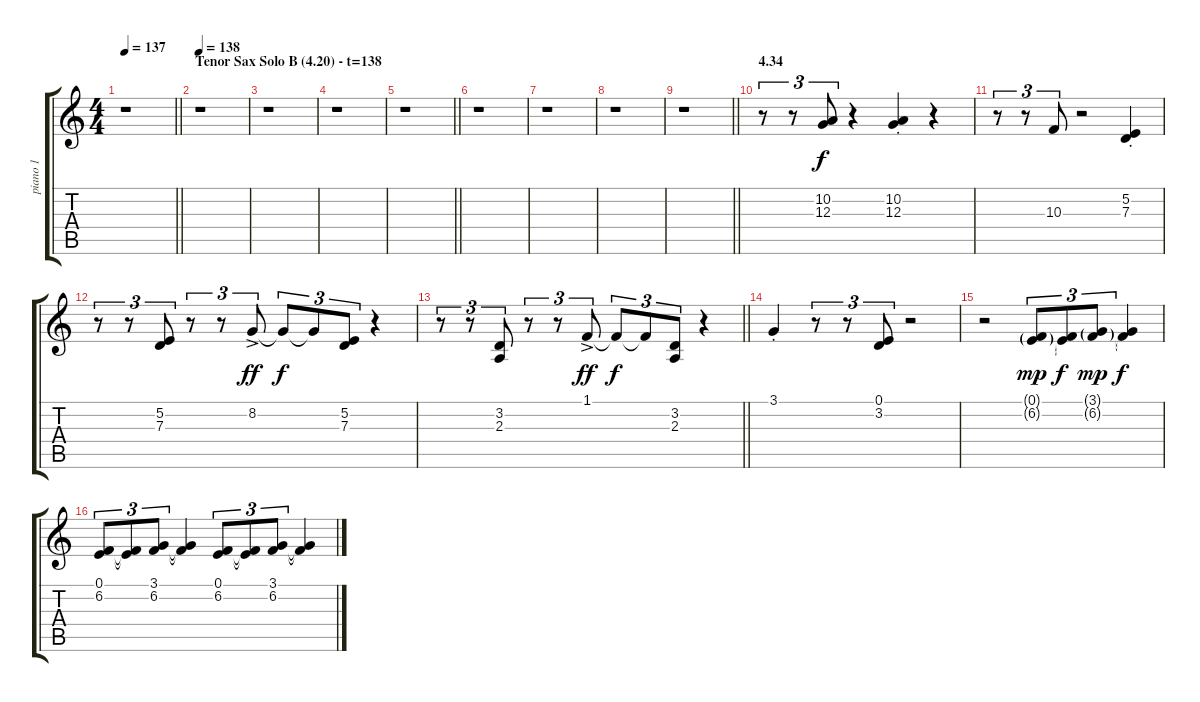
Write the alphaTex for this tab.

\track ("piano 1" "piano 1") {instrument acousticgrandpiano}
\staff {score tabs}
\tuning (E4 B3 G3 D3 A2 E2) {hide}
\ts (4 4)
\tempo 137
\clef g2
\barLineRight lightlight
\ks c
r.1{dy f} |
\section ("" "Tenor Sax Solo B (4.20) - t=138")
\tempo 138
r.1 |
r.1 |
r.1 |
\barLineRight lightlight
r.1 |
r.1 |
r.1 |
r.1 |
\barLineRight lightlight
r.1 |
\section ("" "4.34")
r.8{tu (3 2)} r.8{tu (3 2)} (10.2 12.3).8{tu (3 2)} r.4 (10.2{st} 12.3{st}).4 r.4 |
r.8{tu (3 2)} r.8{tu (3 2)} 10.3.8{tu (3 2)} r.2 (5.2{st} 7.3{st}).4 |
r.8{tu (3 2)} r.8{tu (3 2)} (5.2 7.3).8{tu (3 2)} r.8{tu (3 2)} r.8{tu (3 2)} 8.2{ac}.8{tu (3 2) dy ff} 8.2{t}.8{tu (3 2) dy f} 8.2{t}.8{tu (3 2)} (5.2 7.3).8{tu (3 2)} r.4 |
\barLineRight lightlight
r.8{tu (3 2)} r.8{tu (3 2)} (3.2 2.3).8{tu (3 2)} r.8{tu (3 2)} r.8{tu (3 2)} 1.1{ac}.8{tu (3 2) dy ff} 1.1{t}.8{tu (3 2) dy f} 1.1{t}.8{tu (3 2)} (3.2 2.3).8{tu (3 2)} r.4 |
3.1{st}.4 r.8{tu (3 2)} r.8{tu (3 2)} (0.1 3.2).8{tu (3 2)} r.2 |
r.2 (0.1{g} 6.2{g}).8{tu (3 2) dy mp} (0.1{t} 6.2{t}).8{tu (3 2) dy f} (3.1{g} 6.2{g}).8{tu (3 2) dy mp} (3.1{t} 6.2{t}).4{dy f} |
(0.1 6.2).8{tu (3 2)} (0.1{t} 6.2{t}).8{tu (3 2)} (3.1 6.2).8{tu (3 2)} (3.1{t} 6.2{t}).4 (0.1 6.2).8{tu (3 2)} (0.1{t} 6.2{t}).8{tu (3 2)} (3.1 6.2).8{tu (3 2)} (3.1{t} 6.2{t}).4
